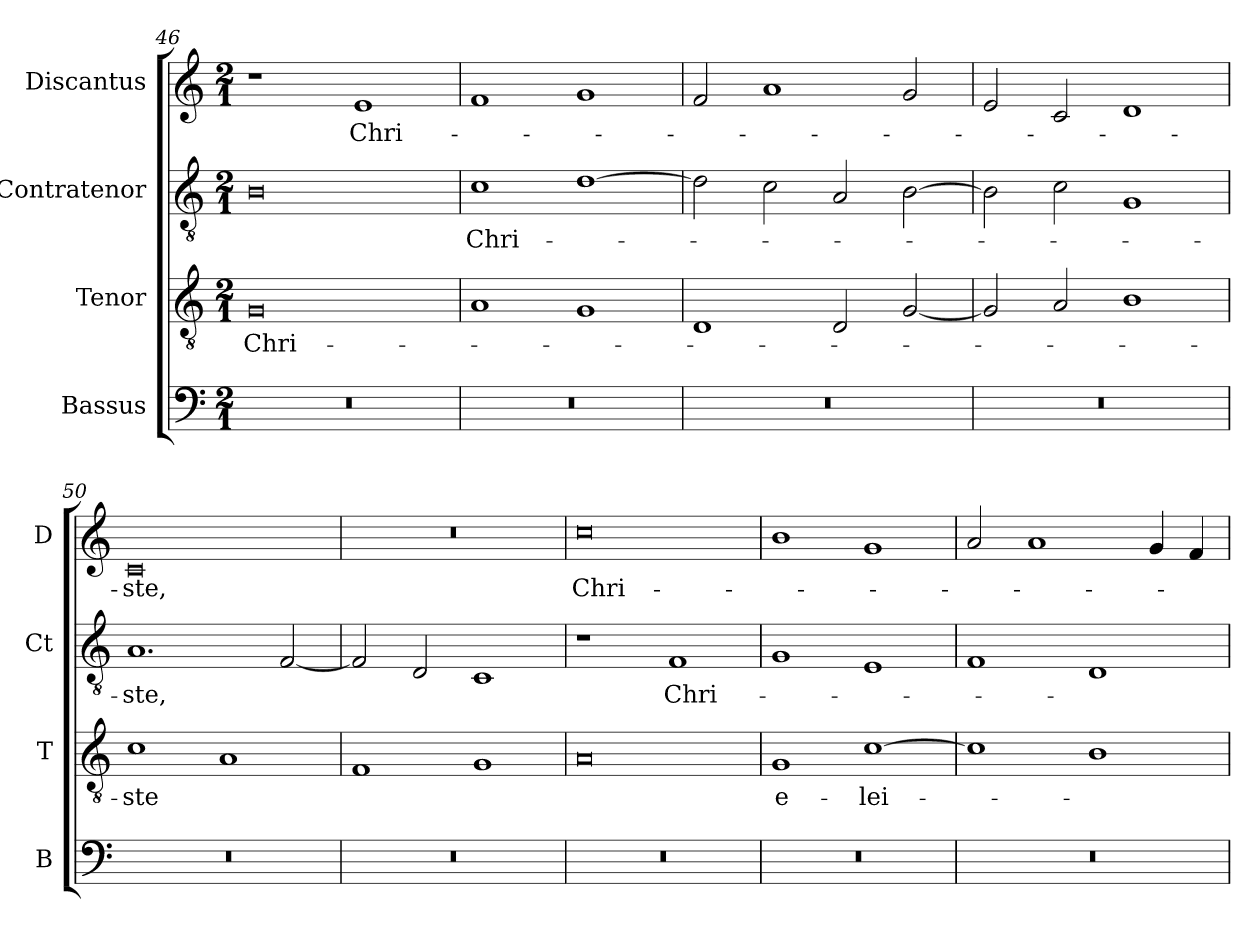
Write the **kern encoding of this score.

**kern	**kern	**text	**kern	**text	**kern	**text
*part4	*part3	*part3	*part2	*part2	*part1	*part1
*staff4	*staff3	*staff3	*staff2	*staff2	*staff1	*staff1
*I"Bassus	*I"Tenor	*	*I"Contratenor	*	*I"Discantus	*
*I'B	*I'T	*	*I'Ct	*	*I'D	*
*clefF4	*clefGv2	*	*clefGv2	*	*clefG2	*
*k[]	*k[]	*	*k[]	*	*k[]	*
*M2/1	*M2/1	*	*M2/1	*	*M2/1	*
=46	=46	=46	=46	=46	=46	=46
0r	0G	Chri-	0B	.	1r	.
.	.	.	.	.	1e	Chri-
=47	=47	=47	=47	=47	=47	=47
0r	1A	.	1c	Chri-	1f	.
.	1G	.	[1d	.	1g	.
=48	=48	=48	=48	=48	=48	=48
0r	1D	.	2d\]	.	2f/	.
.	.	.	2c\	.	1a	.
.	2D/	.	2A/	.	.	.
.	[2G/	.	[2B\	.	2g/	.
=49	=49	=49	=49	=49	=49	=49
0r	2G/]	.	2B\]	.	2e/	.
.	2A/	.	2c\	.	2c/	.
.	1B	.	1G	.	1d	.
=50	=50	=50	=50	=50	=50	=50
0r	1c	-ste	1.A	-ste,	0c	-ste,
.	1A	.	.	.	.	.
.	.	.	[2F/	.	.	.
=51	=51	=51	=51	=51	=51	=51
0r	1F	.	2F/]	.	0r	.
.	.	.	2D/	.	.	.
.	1G	.	1C	.	.	.
=52	=52	=52	=52	=52	=52	=52
0r	0A	.	1r	.	0cc	Chri-
.	.	.	1F	Chri-	.	.
=53	=53	=53	=53	=53	=53	=53
0r	1G	e-	1G	.	1b	.
.	[1c	-lei-	1E	.	1g	.
=54	=54	=54	=54	=54	=54	=54
0r	1c]	.	1F	.	2a/	.
.	.	.	.	.	1a	.
.	1B	.	1D	.	.	.
.	.	.	.	.	4g/	.
.	.	.	.	.	4f/	.
=	=	=	=	=	=	=
*-	*-	*-	*-	*-	*-	*-
